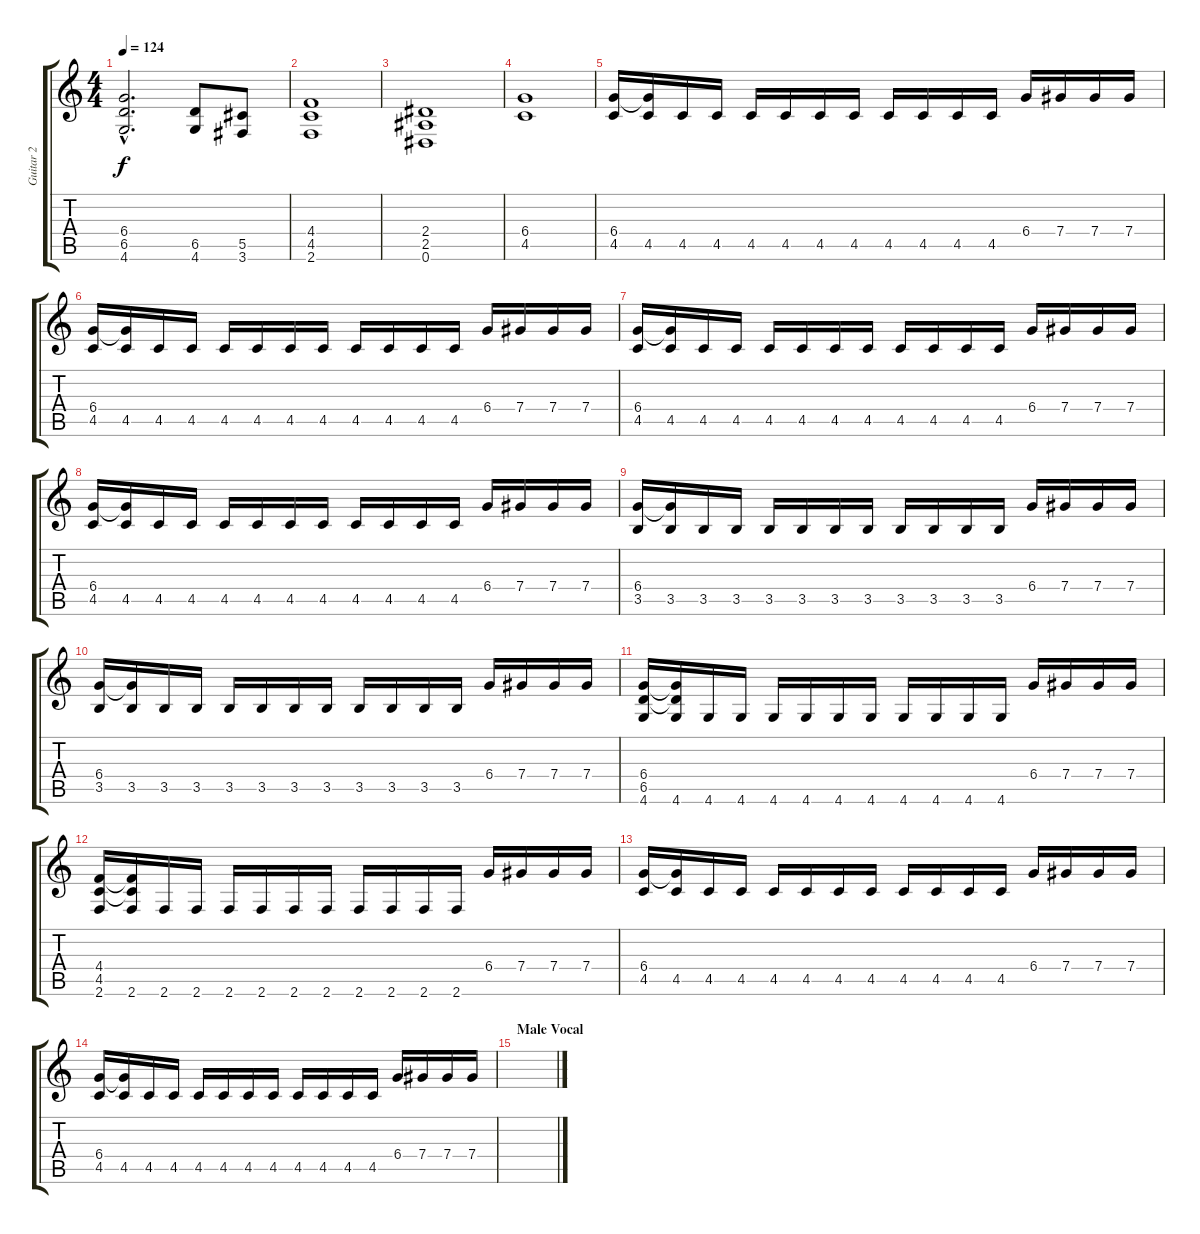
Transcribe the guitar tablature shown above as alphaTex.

\track ("Guitar 2" "Guitar 2") {instrument distortionguitar}
\staff {score tabs}
\tuning (Eb4 Bb3 Gb3 Db3 Ab2 Eb2) {hide}
\ts (4 4)
\tempo 124
\clef g2
\ks c
(6.4{hac} 6.5{hac} 4.6{hac}).2{d dy f} (6.5 4.6).8 (5.5 3.6).8 |
(4.4 4.5 2.6).1 |
(2.4 2.5 0.6).1 |
(6.4 4.5).1 |
(6.4 4.5).16 (6.4{t} 4.5).16 4.5.16 4.5.16 4.5.16 4.5.16 4.5.16 4.5.16 4.5.16 4.5.16 4.5.16 4.5.16 6.4.16 7.4.16 7.4.16 7.4.16 |
(6.4 4.5).16 (6.4{t} 4.5).16 4.5.16 4.5.16 4.5.16 4.5.16 4.5.16 4.5.16 4.5.16 4.5.16 4.5.16 4.5.16 6.4.16 7.4.16 7.4.16 7.4.16 |
(6.4 4.5).16 (6.4{t} 4.5).16 4.5.16 4.5.16 4.5.16 4.5.16 4.5.16 4.5.16 4.5.16 4.5.16 4.5.16 4.5.16 6.4.16 7.4.16 7.4.16 7.4.16 |
(6.4 4.5).16 (6.4{t} 4.5).16 4.5.16 4.5.16 4.5.16 4.5.16 4.5.16 4.5.16 4.5.16 4.5.16 4.5.16 4.5.16 6.4.16 7.4.16 7.4.16 7.4.16 |
(6.4 3.5).16 (6.4{t} 3.5).16 3.5.16 3.5.16 3.5.16 3.5.16 3.5.16 3.5.16 3.5.16 3.5.16 3.5.16 3.5.16 6.4.16 7.4.16 7.4.16 7.4.16 |
(6.4 3.5).16 (6.4{t} 3.5).16 3.5.16 3.5.16 3.5.16 3.5.16 3.5.16 3.5.16 3.5.16 3.5.16 3.5.16 3.5.16 6.4.16 7.4.16 7.4.16 7.4.16 |
(6.4 6.5 4.6).16 (6.4{t} 6.5{t} 4.6).16 4.6.16 4.6.16 4.6.16 4.6.16 4.6.16 4.6.16 4.6.16 4.6.16 4.6.16 4.6.16 6.4.16 7.4.16 7.4.16 7.4.16 |
(4.4 4.5 2.6).16 (4.4{t} 4.5{t} 2.6).16 2.6.16 2.6.16 2.6.16 2.6.16 2.6.16 2.6.16 2.6.16 2.6.16 2.6.16 2.6.16 6.4.16 7.4.16 7.4.16 7.4.16 |
(6.4 4.5).16 (6.4{t} 4.5).16 4.5.16 4.5.16 4.5.16 4.5.16 4.5.16 4.5.16 4.5.16 4.5.16 4.5.16 4.5.16 6.4.16 7.4.16 7.4.16 7.4.16 |
(6.4 4.5).16 (6.4{t} 4.5).16 4.5.16 4.5.16 4.5.16 4.5.16 4.5.16 4.5.16 4.5.16 4.5.16 4.5.16 4.5.16 6.4.16 7.4.16 7.4.16 7.4.16 |
\section ("" "Male Vocal")
